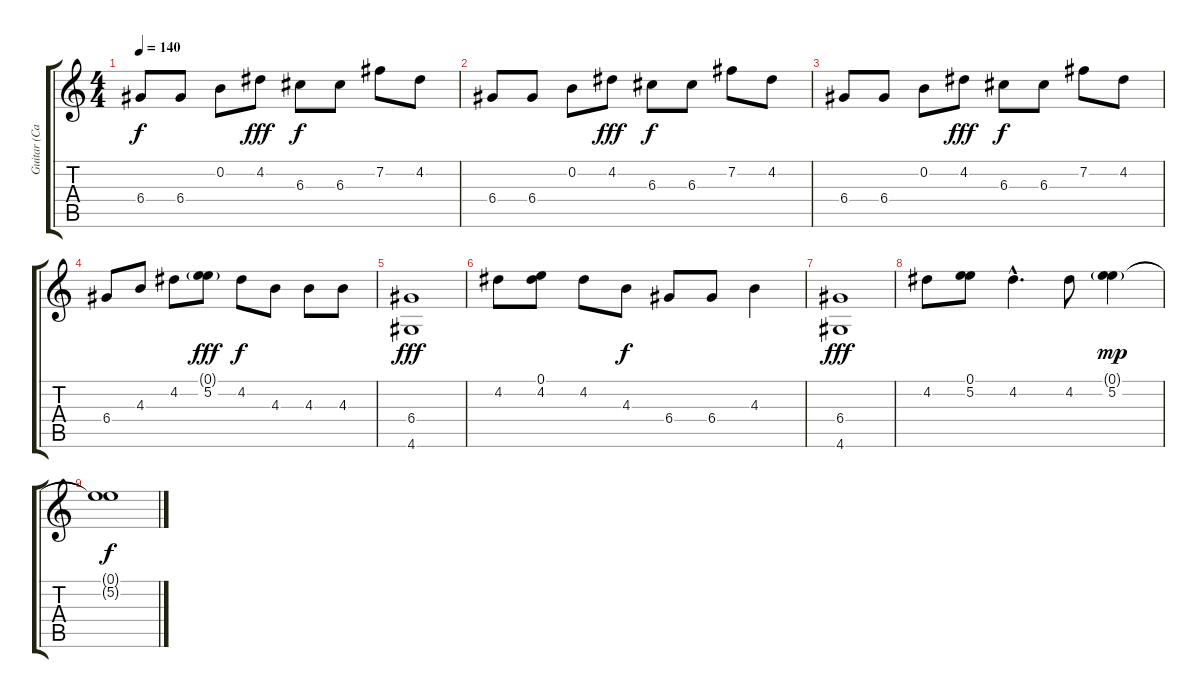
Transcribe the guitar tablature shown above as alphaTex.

\track ("Guitar (Carrie)" "Guitar (Ca") {instrument overdrivenguitar}
\staff {score tabs}
\tuning (E4 B3 G3 D3 A2 E2) {hide}
\ts (4 4)
\tempo 140
\clef g2
\ks c
6.4.8{dy f} 6.4.8 0.2.8 4.2.8{dy fff} 6.3.8{dy f} 6.3.8 7.2.8 4.2.8 |
6.4.8 6.4.8 0.2.8 4.2.8{dy fff} 6.3.8{dy f} 6.3.8 7.2.8 4.2.8 |
6.4.8 6.4.8 0.2.8 4.2.8{dy fff} 6.3.8{dy f} 6.3.8 7.2.8 4.2.8 |
6.4.8 4.3.8 4.2.8 (0.1{g} 5.2).8{dy fff} 4.2.8{dy f} 4.3.8 4.3.8 4.3.8 |
(6.4 4.6).1{dy fff} |
4.2.8 (0.1 4.2).8 4.2.8 4.3.8{dy f} 6.4.8 6.4.8 4.3.4 |
(6.4 4.6).1{dy fff} |
4.2.8 (0.1 5.2).8 4.2{hac}.4{d} 4.2.8 (0.1{g} 5.2).4{dy mp} |
(0.1{t} 5.2{t}).1{dy f}
